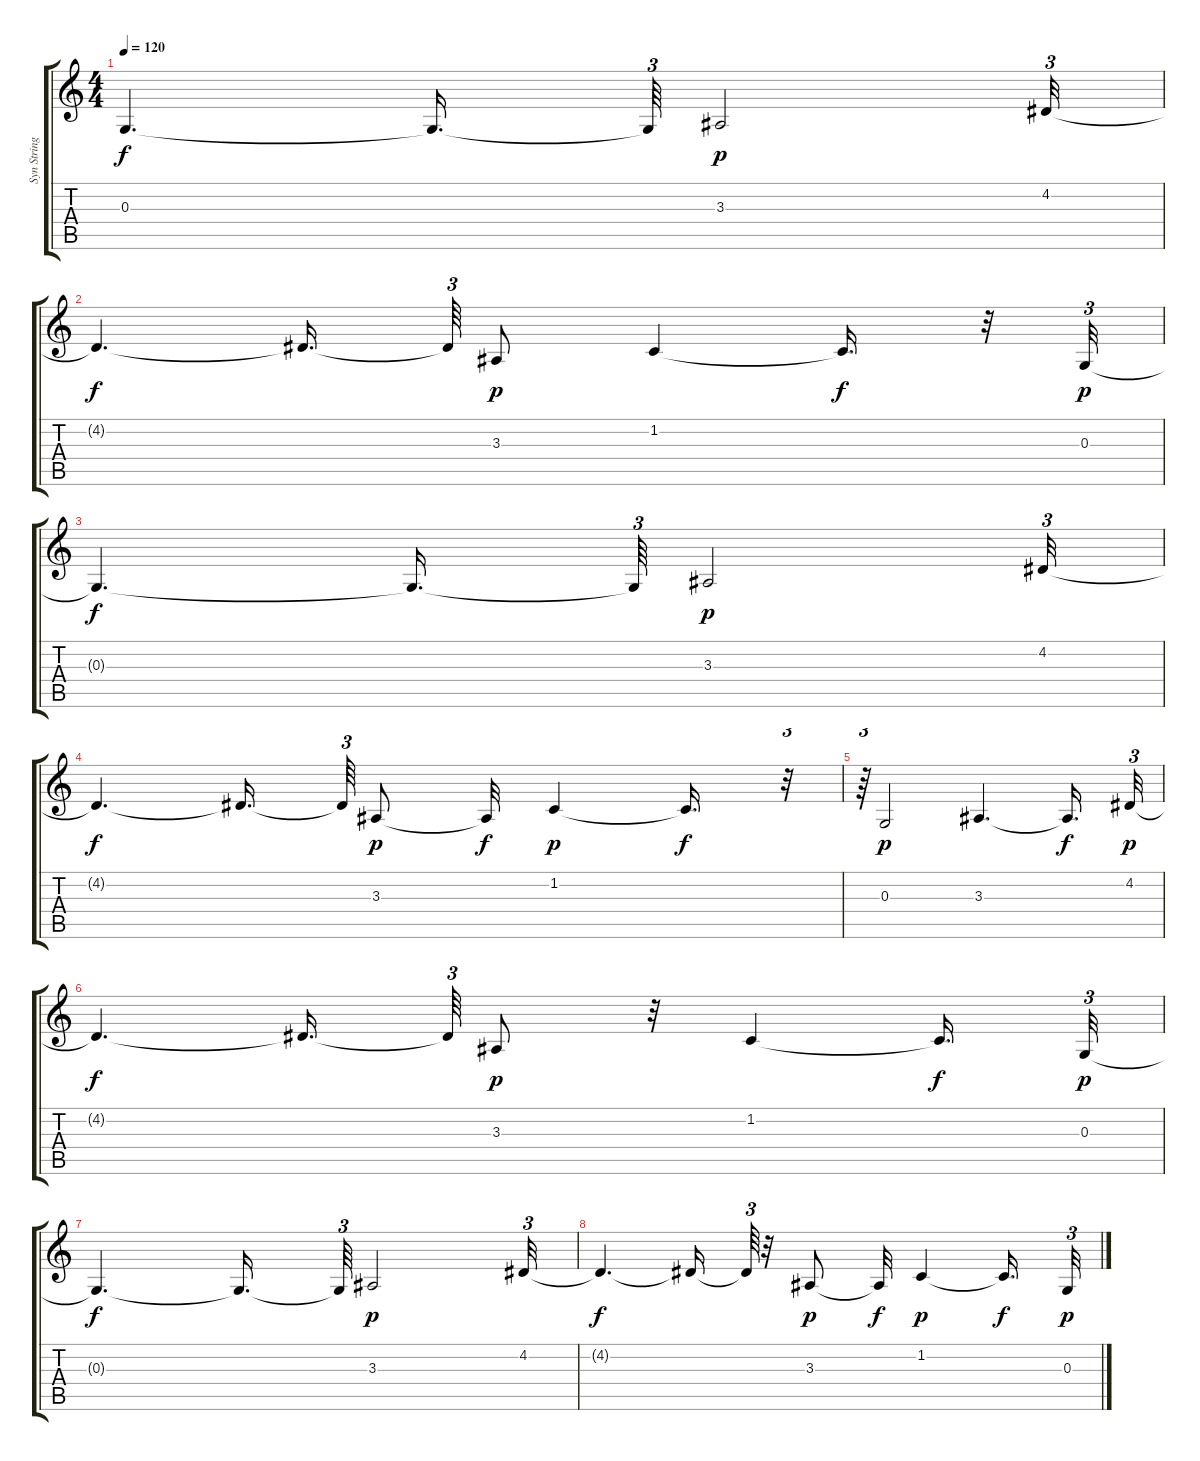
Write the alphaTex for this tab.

\track ("Syn Strings" "Syn String") {instrument synthstrings1}
\staff {score tabs}
\tuning (E4 B3 G3 D3 A2 E2) {hide}
\ts (4 4)
\tempo 120
\clef g2
\ks c
0.3{t}.4{d dy f} 0.3{t}.16{d} 0.3{t}.64{tu (3 2)} 3.3.2{dy p} 4.2.32{tu (3 2)} |
4.2{t}.4{d dy f} 4.2{t}.16{d beam splitsecondary} 4.2{t}.64{tu (3 2)} 3.3.8{dy p} 1.2.4 1.2{t}.16{d dy f} r.32 0.3.32{tu (3 2) dy p} |
0.3{t}.4{d dy f} 0.3{t}.16{d} 0.3{t}.64{tu (3 2)} 3.3.2{dy p} 4.2.32{tu (3 2)} |
4.2{t}.4{d dy f} 4.2{t}.16{d beam splitsecondary} 4.2{t}.64{tu (3 2)} 3.3.8{dy p} 3.3{t}.32{dy f} 1.2.4{dy p} 1.2{t}.16{d dy f} r.32{tu (3 2)} |
r.64{tu (3 2)} 0.3.2{dy p} 3.3.4{d} 3.3{t}.16{d dy f} 4.2.32{tu (3 2) dy p} |
4.2{t}.4{d dy f} 4.2{t}.16{d beam splitsecondary} 4.2{t}.64{tu (3 2)} 3.3.8{dy p} r.32 1.2.4 1.2{t}.16{d dy f} 0.3.32{tu (3 2) dy p} |
0.3{t}.4{d dy f} 0.3{t}.16{d} 0.3{t}.64{tu (3 2)} 3.3.2{dy p} 4.2.32{tu (3 2)} |
4.2{t}.4{d dy f} 4.2{t}.16 4.2{t}.64{tu (3 2)} r.32 3.3.8{dy p} 3.3{t}.32{dy f} 1.2.4{dy p} 1.2{t}.16{d dy f} 0.3.32{tu (3 2) dy p}
